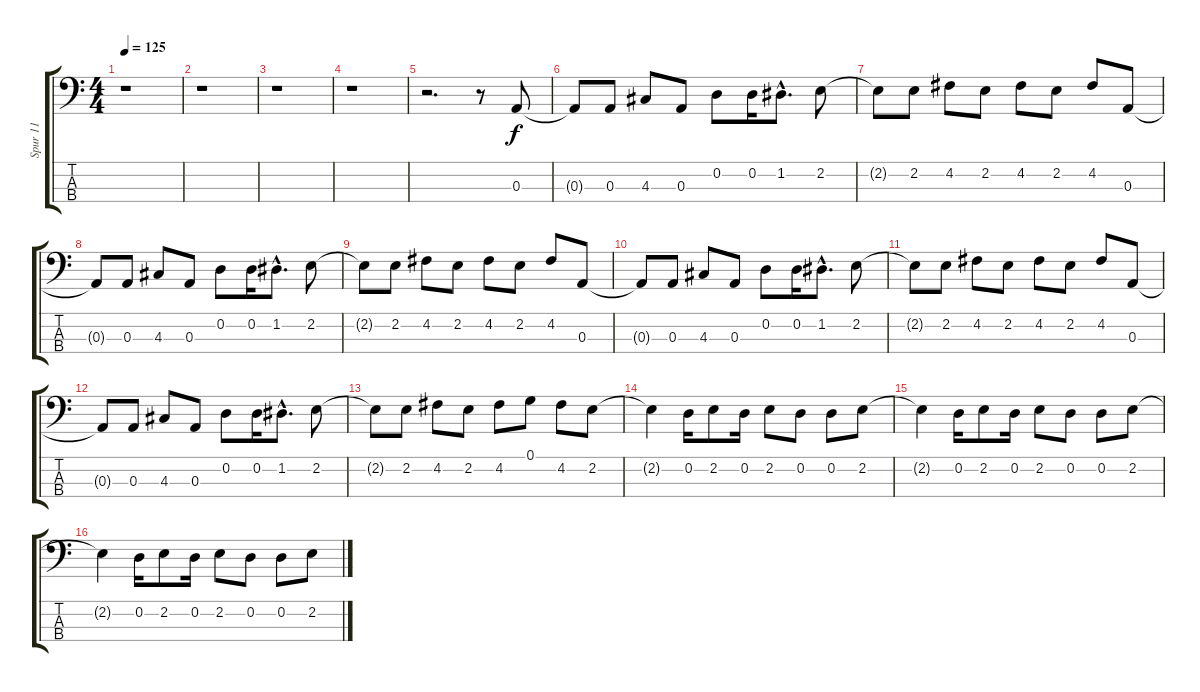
\track ("Spur 11" "Spur 11") {instrument electricbasspick}
\staff {score tabs}
\tuning (G2 D2 A1 E1) {hide}
\ts (4 4)
\tempo 125
\clef f4
\ks c
r.1{dy f instrument electricbasspick} |
r.1 |
r.1 |
r.1 |
r.2{d} r.8 0.3.8 |
0.3{t}.8 0.3.8 4.3.8 0.3.8 0.2.8 0.2.16 1.2{hac}.8{d} 2.2.8 |
2.2{t}.8 2.2.8 4.2.8 2.2.8 4.2.8 2.2.8 4.2.8 0.3.8 |
0.3{t}.8 0.3.8 4.3.8 0.3.8 0.2.8 0.2.16 1.2{hac}.8{d} 2.2.8 |
2.2{t}.8 2.2.8 4.2.8 2.2.8 4.2.8 2.2.8 4.2.8 0.3.8 |
0.3{t}.8 0.3.8 4.3.8 0.3.8 0.2.8 0.2.16 1.2{hac}.8{d} 2.2.8 |
2.2{t}.8 2.2.8 4.2.8 2.2.8 4.2.8 2.2.8 4.2.8 0.3.8 |
0.3{t}.8 0.3.8 4.3.8 0.3.8 0.2.8 0.2.16 1.2{hac}.8{d} 2.2.8 |
2.2{t}.8 2.2.8 4.2.8 2.2.8 4.2.8 0.1.8 4.2.8 2.2.8 |
2.2{t}.4 0.2.16 2.2.8 0.2.16 2.2.8 0.2.8 0.2.8 2.2.8 |
2.2{t}.4 0.2.16 2.2.8 0.2.16 2.2.8 0.2.8 0.2.8 2.2.8 |
2.2{t}.4 0.2.16 2.2.8 0.2.16 2.2.8 0.2.8 0.2.8 2.2.8
